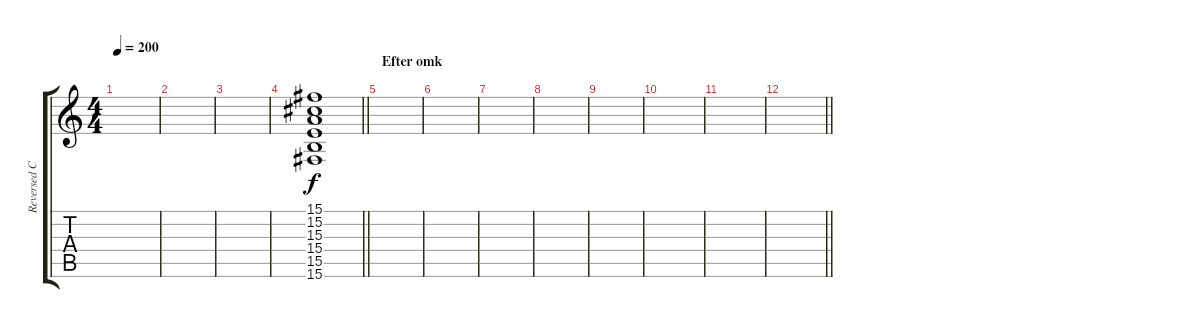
\track ("Reversed Cymbals" "Reversed C") {instrument reversecymbal}
\staff {score tabs}
\tuning (Eb4 Bb3 Gb3 Db3 Ab2 Eb2) {hide}
\ts (4 4)
\tempo 200
\clef g2
\ks c
|
|
|
\barLineRight lightlight
(15.1 15.2 15.3 15.4 15.5 15.6).1 |
\section ("" "Efter omk")
|
|
|
|
|
|
|
\barLineRight lightlight
